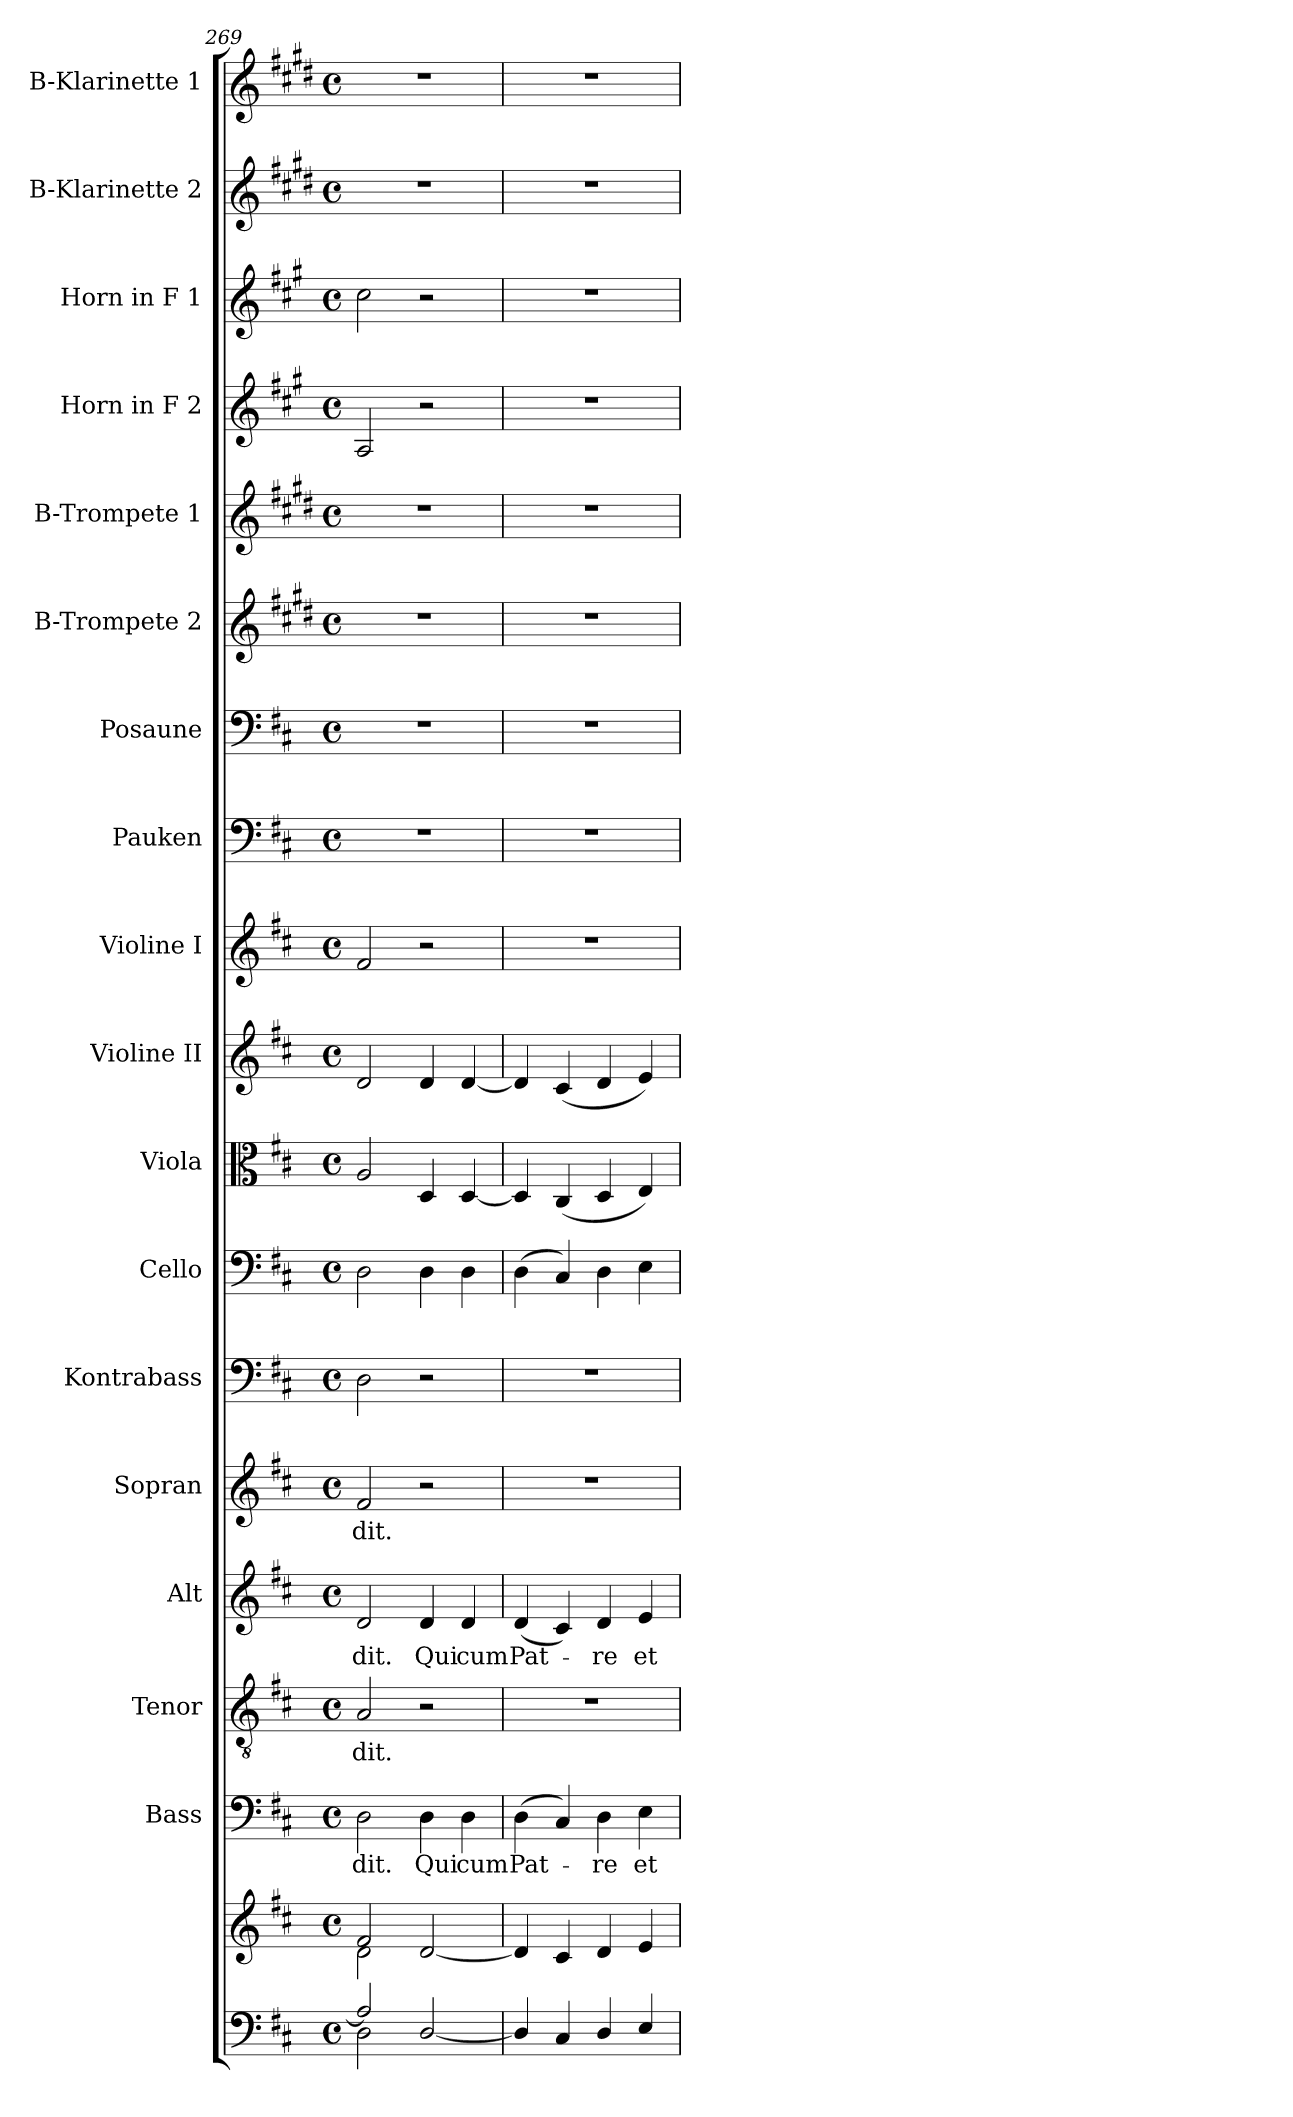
**kern	**kern	**kern	**text	**kern	**text	**kern	**text	**kern	**text	**kern	**kern	**kern	**kern	**kern	**kern	**kern	**kern	**kern	**kern	**kern	**kern	**kern
*part18	*part18	*part17	*part17	*part16	*part16	*part15	*part15	*part14	*part14	*part13	*part12	*part11	*part10	*part9	*part8	*part7	*part6	*part5	*part4	*part3	*part2	*part1
*staff19	*staff18	*staff17	*staff17	*staff16	*staff16	*staff15	*staff15	*staff14	*staff14	*staff13	*staff12	*staff11	*staff10	*staff9	*staff8	*staff7	*staff6	*staff5	*staff4	*staff3	*staff2	*staff1
*	*	*I"Bass	*	*I"Tenor	*	*I"Alt	*	*I"Sopran	*	*I"Kontrabass	*I"Cello	*I"Viola	*I"Violine II	*I"Violine I	*I"Pauken	*I"Posaune	*I"B-Trompete 2	*I"B-Trompete 1	*I"Horn in F 2	*I"Horn in F 1	*I"B-Klarinette 2	*I"B-Klarinette 1
*	*	*I'B.	*	*I'T.	*	*I'A.	*	*I'S.	*	*I'Kb.	*	*I'Vla.	*I'Vl. II	*I'Vl. I	*I'Pk.	*I'Pos.	*I'B Trp. 2	*I'B Trp. 1	*	*	*I'B Kl. 2	*I'B Kl. 1
!!LO:PB:g=z
*clefF4	*clefG2	*clefF4	*	*clefGv2	*	*clefG2	*	*clefG2	*	*clefF4	*clefF4	*clefC3	*clefG2	*clefG2	*clefF4	*clefF4	*clefG2	*clefG2	*clefG2	*clefG2	*clefG2	*clefG2
*	*	*	*	*	*	*	*	*	*	*ITrd7c12	*	*	*	*	*	*	*ITrd1c2	*ITrd1c2	*ITrd4c7	*ITrd4c7	*ITrd1c2	*ITrd1c2
*k[f#c#]	*k[f#c#]	*k[f#c#]	*	*k[f#c#]	*	*k[f#c#]	*	*k[f#c#]	*	*k[f#c#]	*k[f#c#]	*k[f#c#]	*k[f#c#]	*k[f#c#]	*k[f#c#]	*k[f#c#]	*k[f#c#]	*k[f#c#]	*k[f#c#]	*k[f#c#]	*k[f#c#]	*k[f#c#]
*D:	*D:	*D:	*	*D:	*	*D:	*	*D:	*	*D:	*D:	*D:	*D:	*D:	*D:	*D:	*D:	*D:	*D:	*D:	*D:	*D:
*M4/4	*M4/4	*M4/4	*	*M4/4	*	*M4/4	*	*M4/4	*	*M4/4	*M4/4	*M4/4	*M4/4	*M4/4	*M4/4	*M4/4	*M4/4	*M4/4	*M4/4	*M4/4	*M4/4	*M4/4
*met(c)	*met(c)	*met(c)	*	*met(c)	*	*met(c)	*	*met(c)	*	*met(c)	*met(c)	*met(c)	*met(c)	*met(c)	*met(c)	*met(c)	*met(c)	*met(c)	*met(c)	*met(c)	*met(c)	*met(c)
=269	=269	=269	=269	=269	=269	=269	=269	=269	=269	=269	=269	=269	=269	=269	=269	=269	=269	=269	=269	=269	=269	=269
*^	*^	*	*	*	*	*	*	*	*	*	*	*	*	*	*	*	*	*	*	*	*	*
!	!	!	!	!	!LO:LY:b	!	!LO:LY:b	!	!LO:LY:b	!	!LO:LY:b	!	!	!	!	!	!	!	!	!	!	!	!	!
2A/]	2D\	2f#/	2d\	2D\	-dit.	2A/	-dit.	2d/	-dit.	2f#/	-dit.	2DD\	2D\	2A/	2d/	2f#/	1r	1r	1r	1r	2D/	2f#\	1r	1r
!	!	!	!	!	!LO:LY:b	!	!	!	!LO:LY:b	!	!	!	!	!	!	!	!	!	!	!	!	!	!	!
[>2D/	2ryy	[>2d/	2ryy	4D\	Qui	2r	.	4d/	Qui	2r	.	2r	4D\	4D/	4d/	2r	.	.	.	.	2r	2r	.	.
!	!	!	!	!	!LO:LY:b	!	!	!	!LO:LY:b	!	!	!	!	!	!	!	!	!	!	!	!	!	!	!
.	.	.	.	4D\	cum	.	.	4d/	cum	.	.	.	4D\	[4D/	[4d/	.	.	.	.	.	.	.	.	.
*v	*v	*	*	*	*	*	*	*	*	*	*	*	*	*	*	*	*	*	*	*	*	*	*	*
*	*v	*v	*	*	*	*	*	*	*	*	*	*	*	*	*	*	*	*	*	*	*	*	*
=270	=270	=270	=270	=270	=270	=270	=270	=270	=270	=270	=270	=270	=270	=270	=270	=270	=270	=270	=270	=270	=270	=270
!	!	!	!LO:LY:b	!	!	!	!LO:LY:b	!	!	!	!	!	!	!	!	!	!	!	!	!	!	!
4D/]	4d/]	(>4D\	Pat-	1r	.	(<4d/	Pat-	1r	.	1r	(>4D\	4D/]	4d/]	1r	1r	1r	1r	1r	1r	1r	1r	1r
4C#/	4c#/	4C#/)	.	.	.	4c#/)	.	.	.	.	4C#/)	(<4C#/	(<4c#/	.	.	.	.	.	.	.	.	.
!	!	!	!LO:LY:b	!	!	!	!LO:LY:b	!	!	!	!	!	!	!	!	!	!	!	!	!	!	!
4D/	4d/	4D\	-re	.	.	4d/	-re	.	.	.	4D\	4D/	4d/	.	.	.	.	.	.	.	.	.
!	!	!	!LO:LY:b	!	!	!	!LO:LY:b	!	!	!	!	!	!	!	!	!	!	!	!	!	!	!
4E/	4e/	4E\	et	.	.	4e/	et	.	.	.	4E\	4E/)	4e/)	.	.	.	.	.	.	.	.	.
=	=	=	=	=	=	=	=	=	=	=	=	=	=	=	=	=	=	=	=	=	=	=
*-	*-	*-	*-	*-	*-	*-	*-	*-	*-	*-	*-	*-	*-	*-	*-	*-	*-	*-	*-	*-	*-	*-
